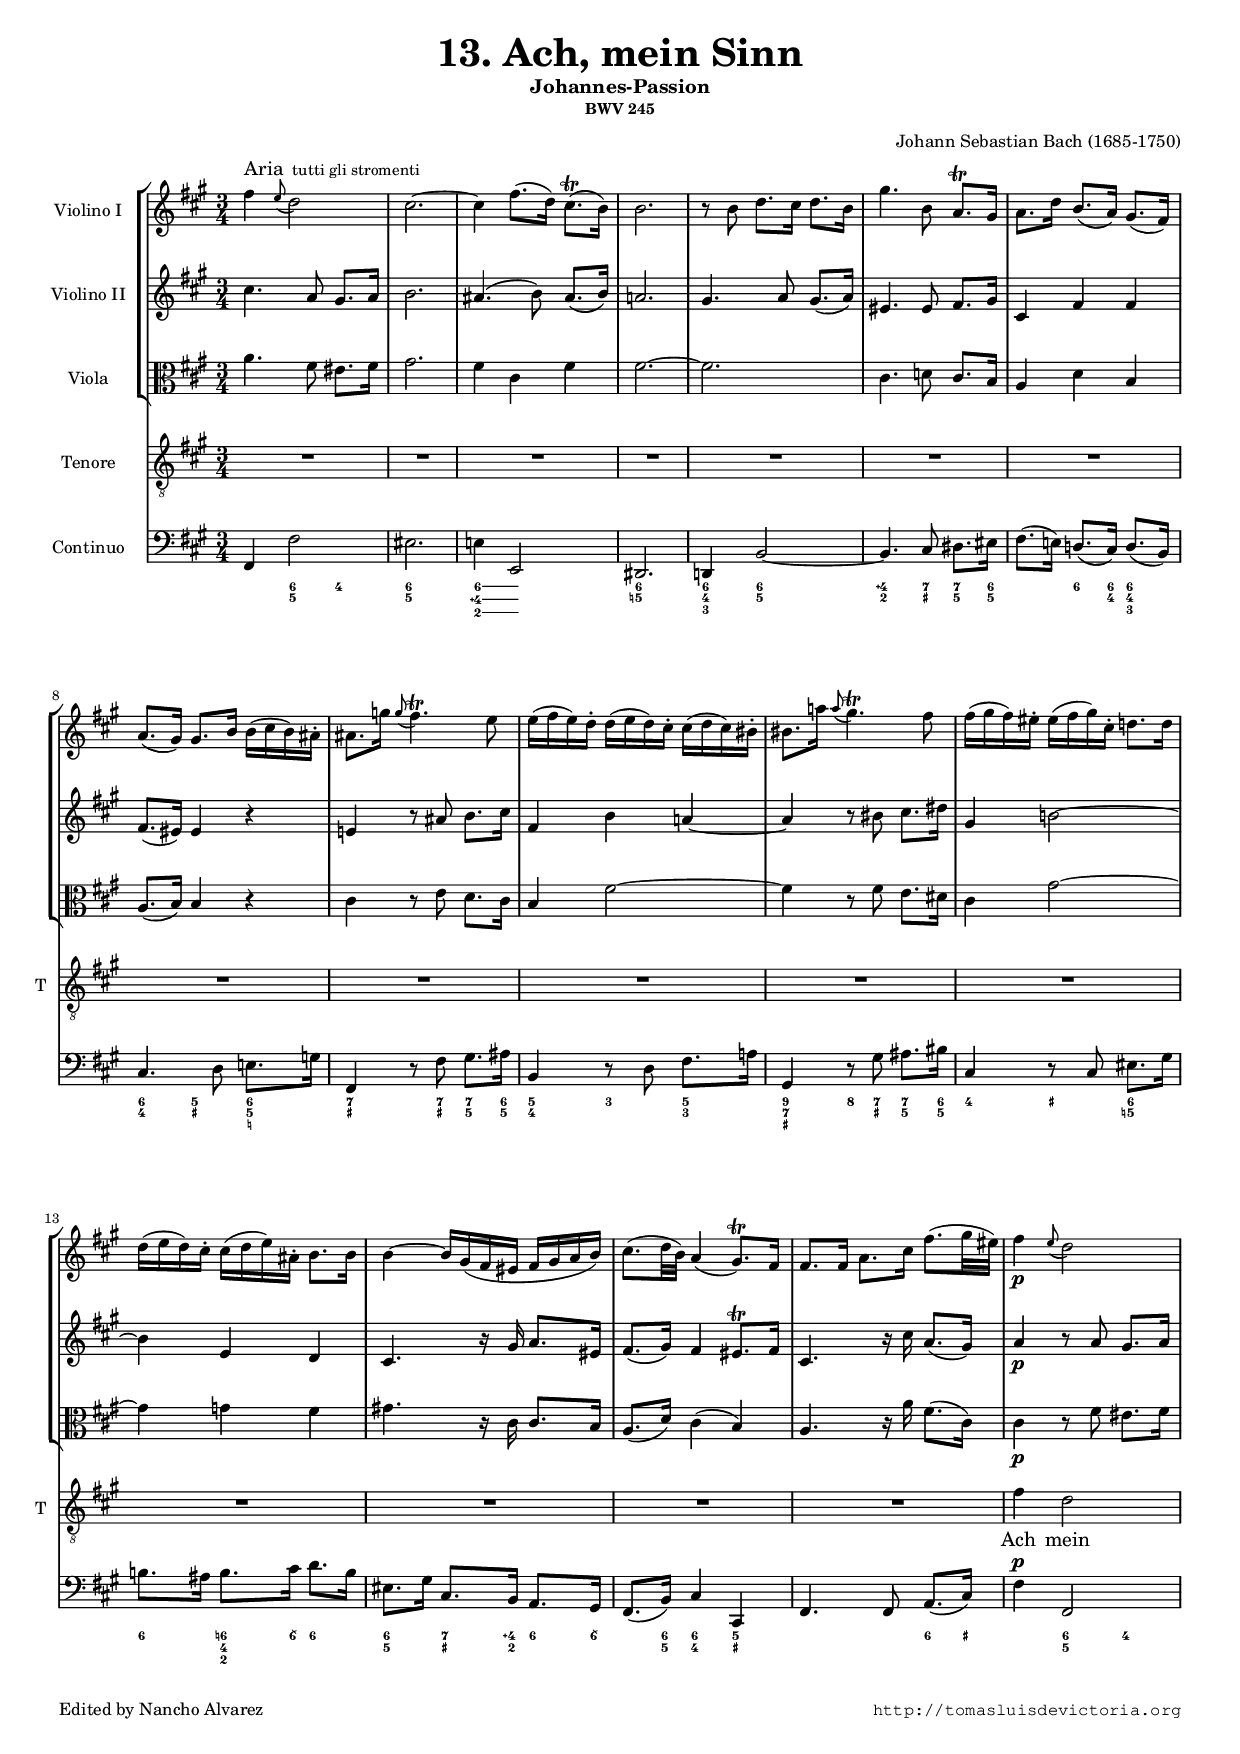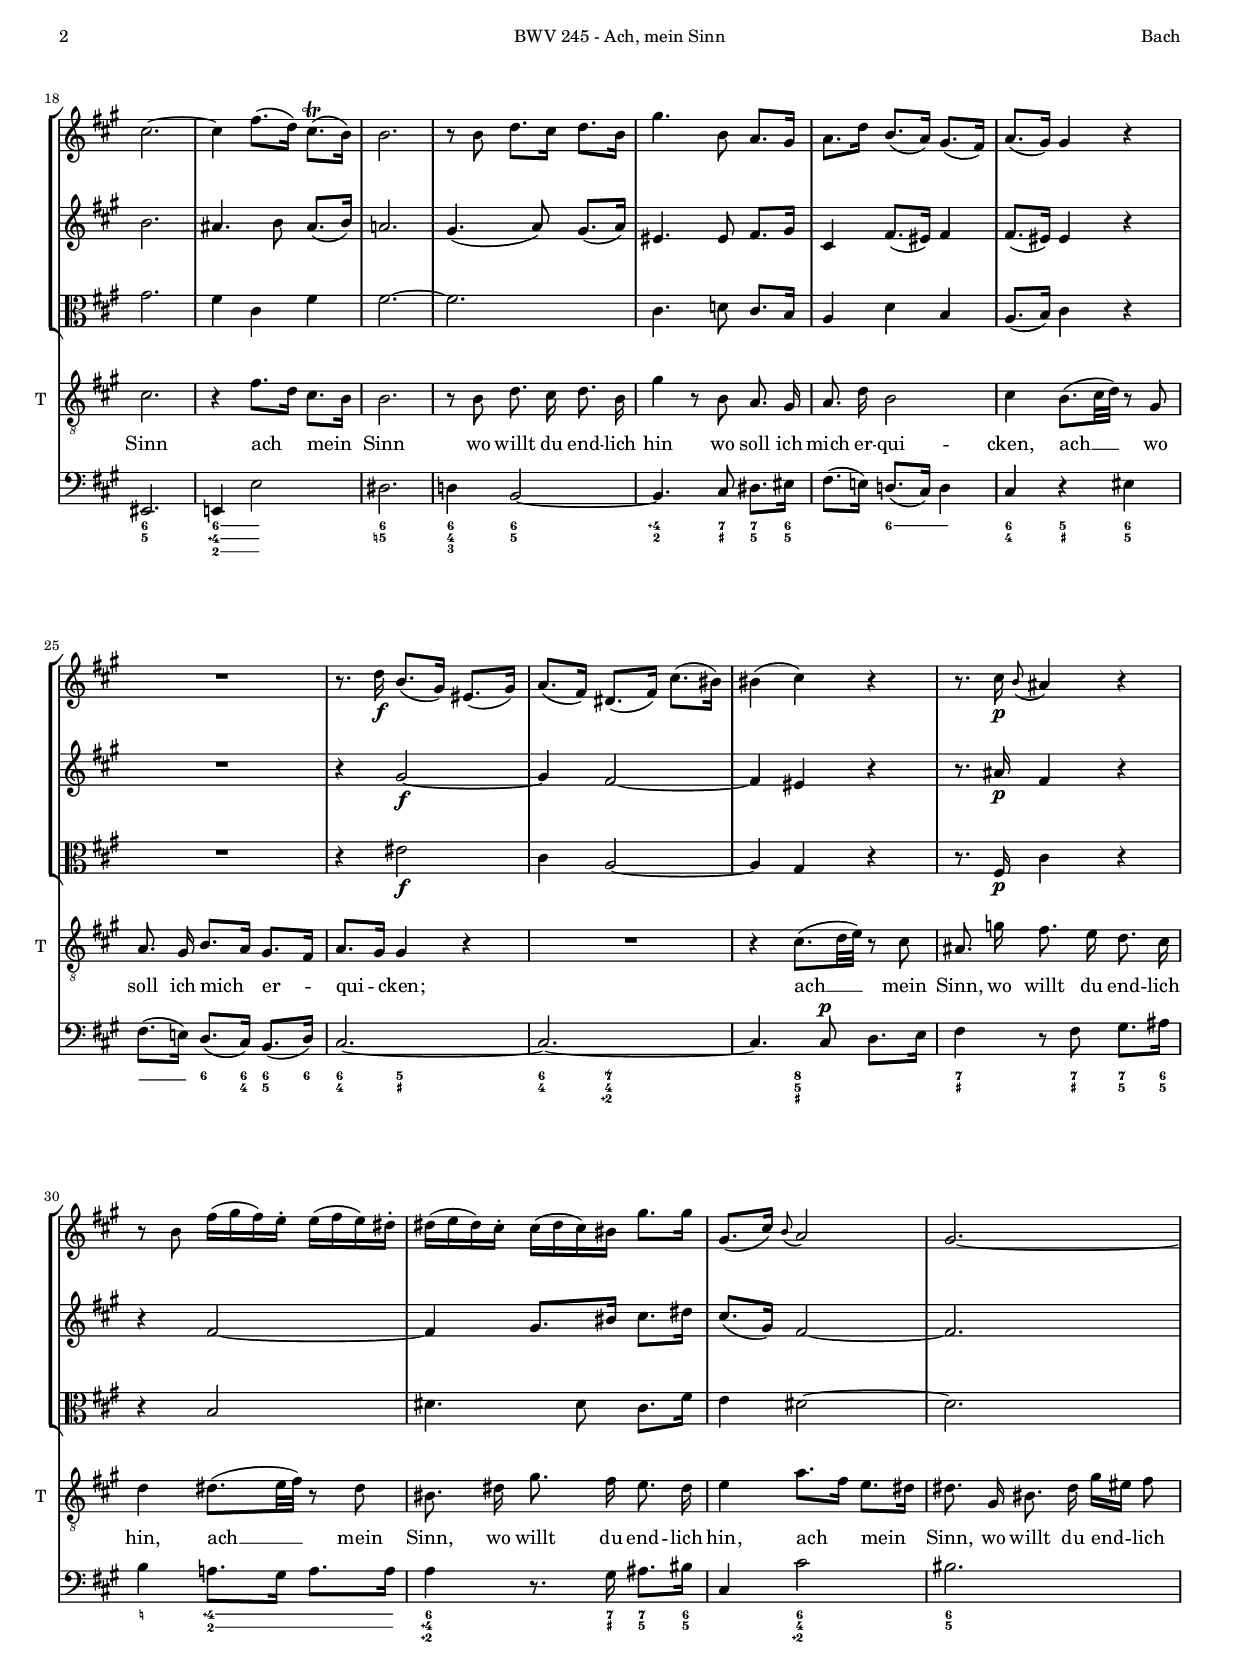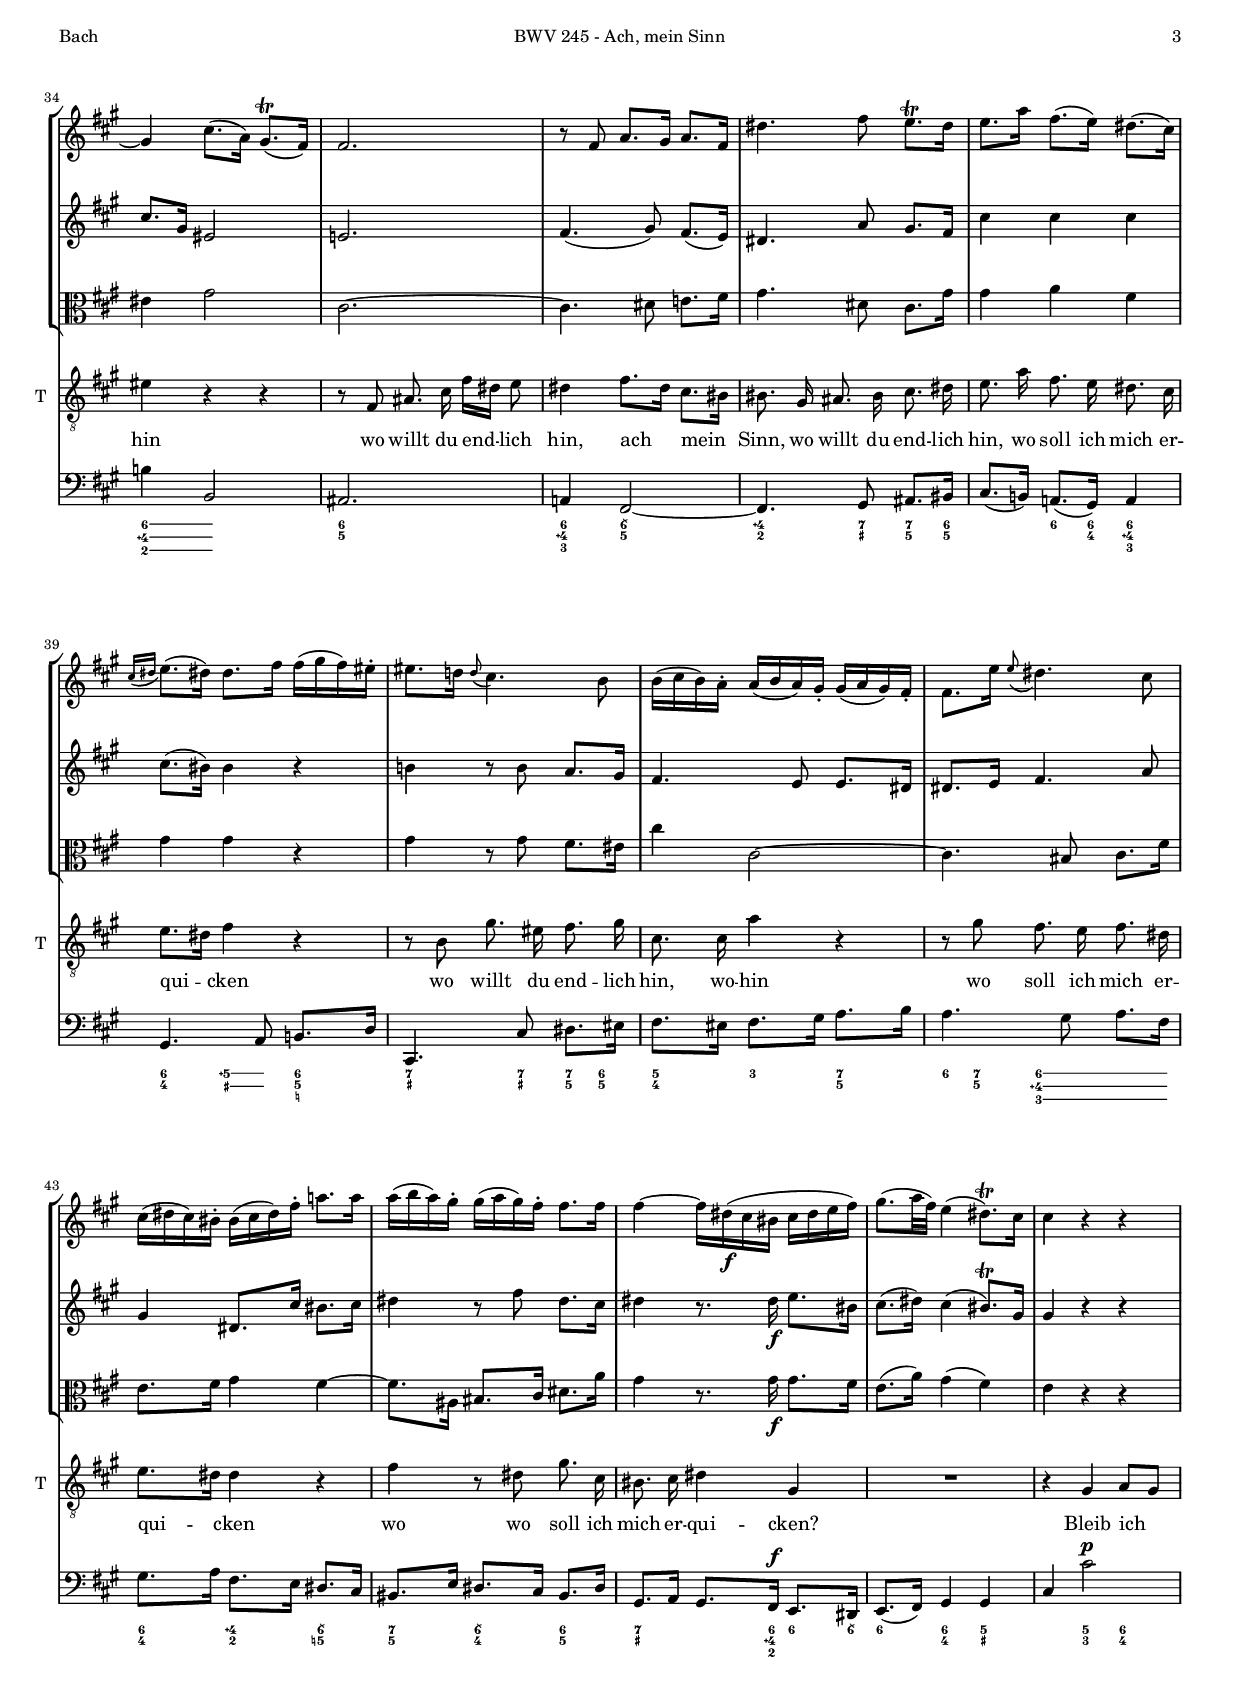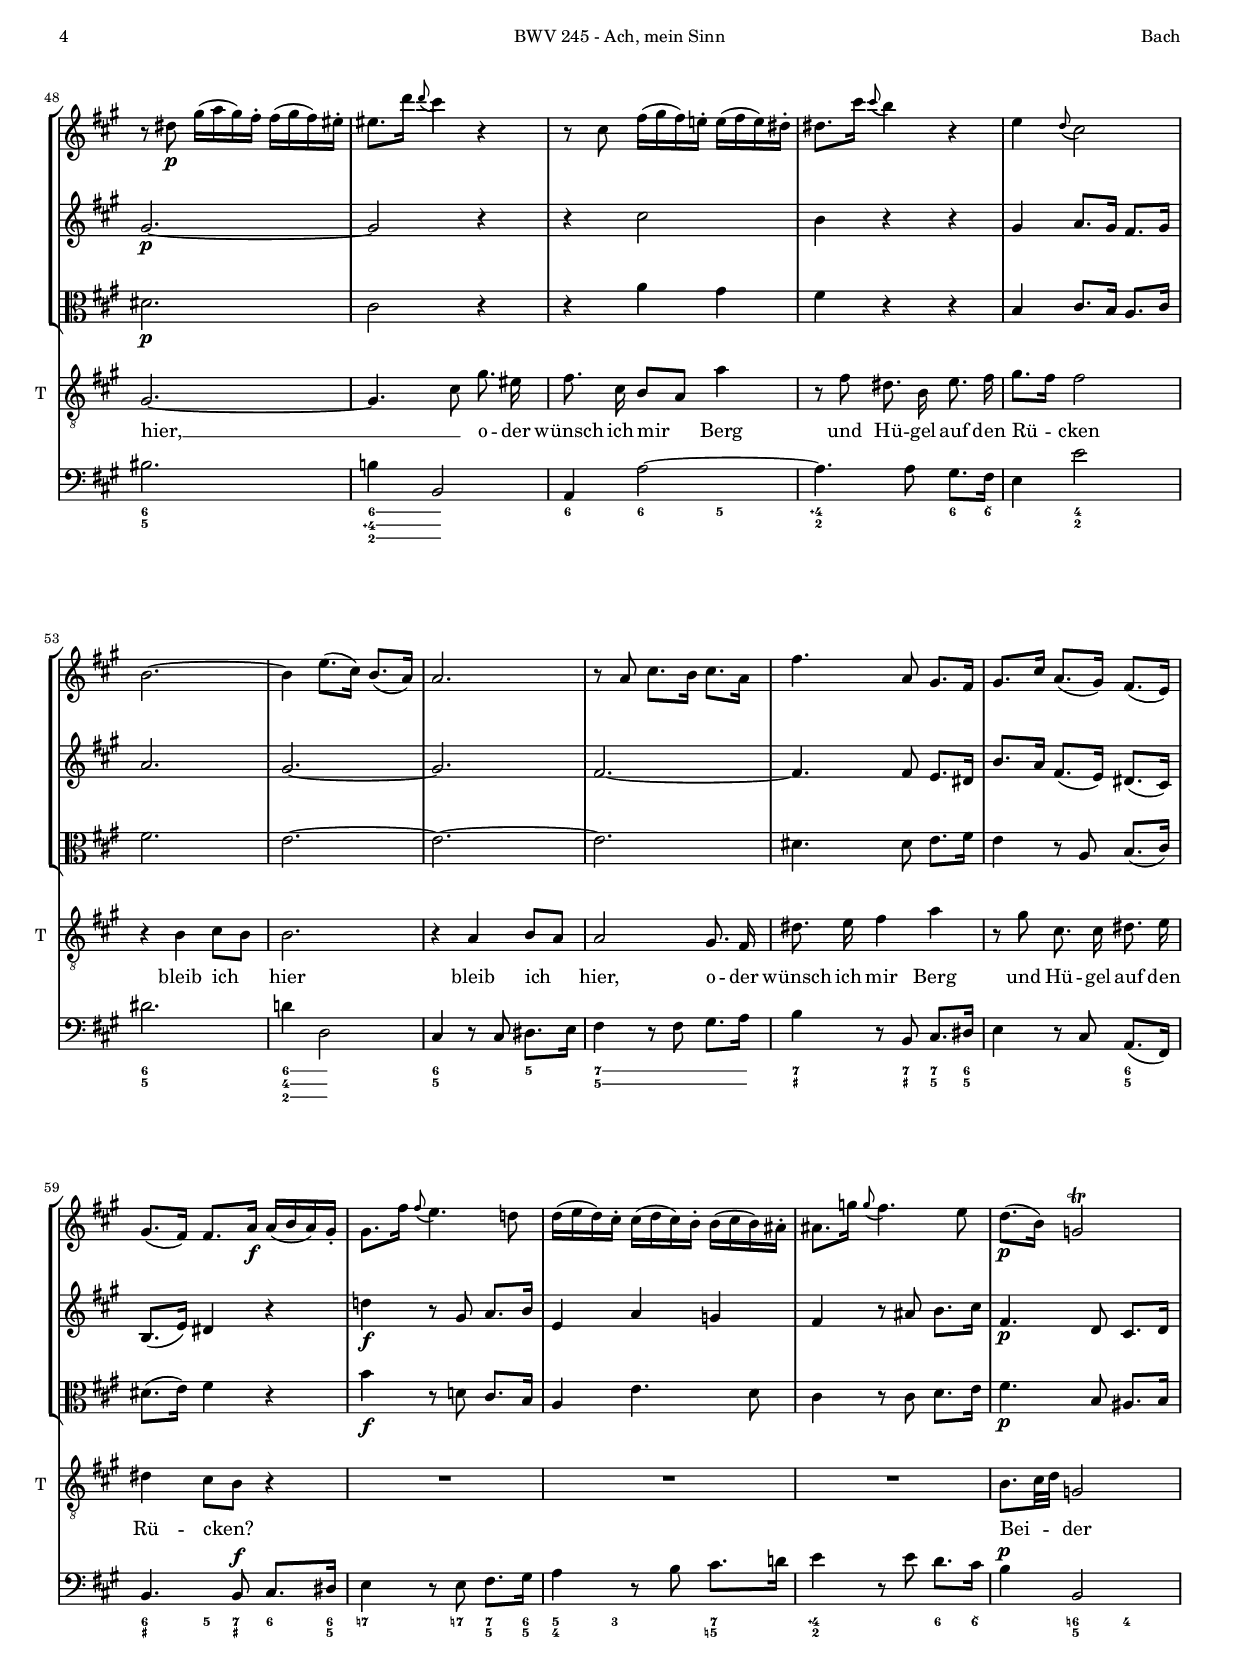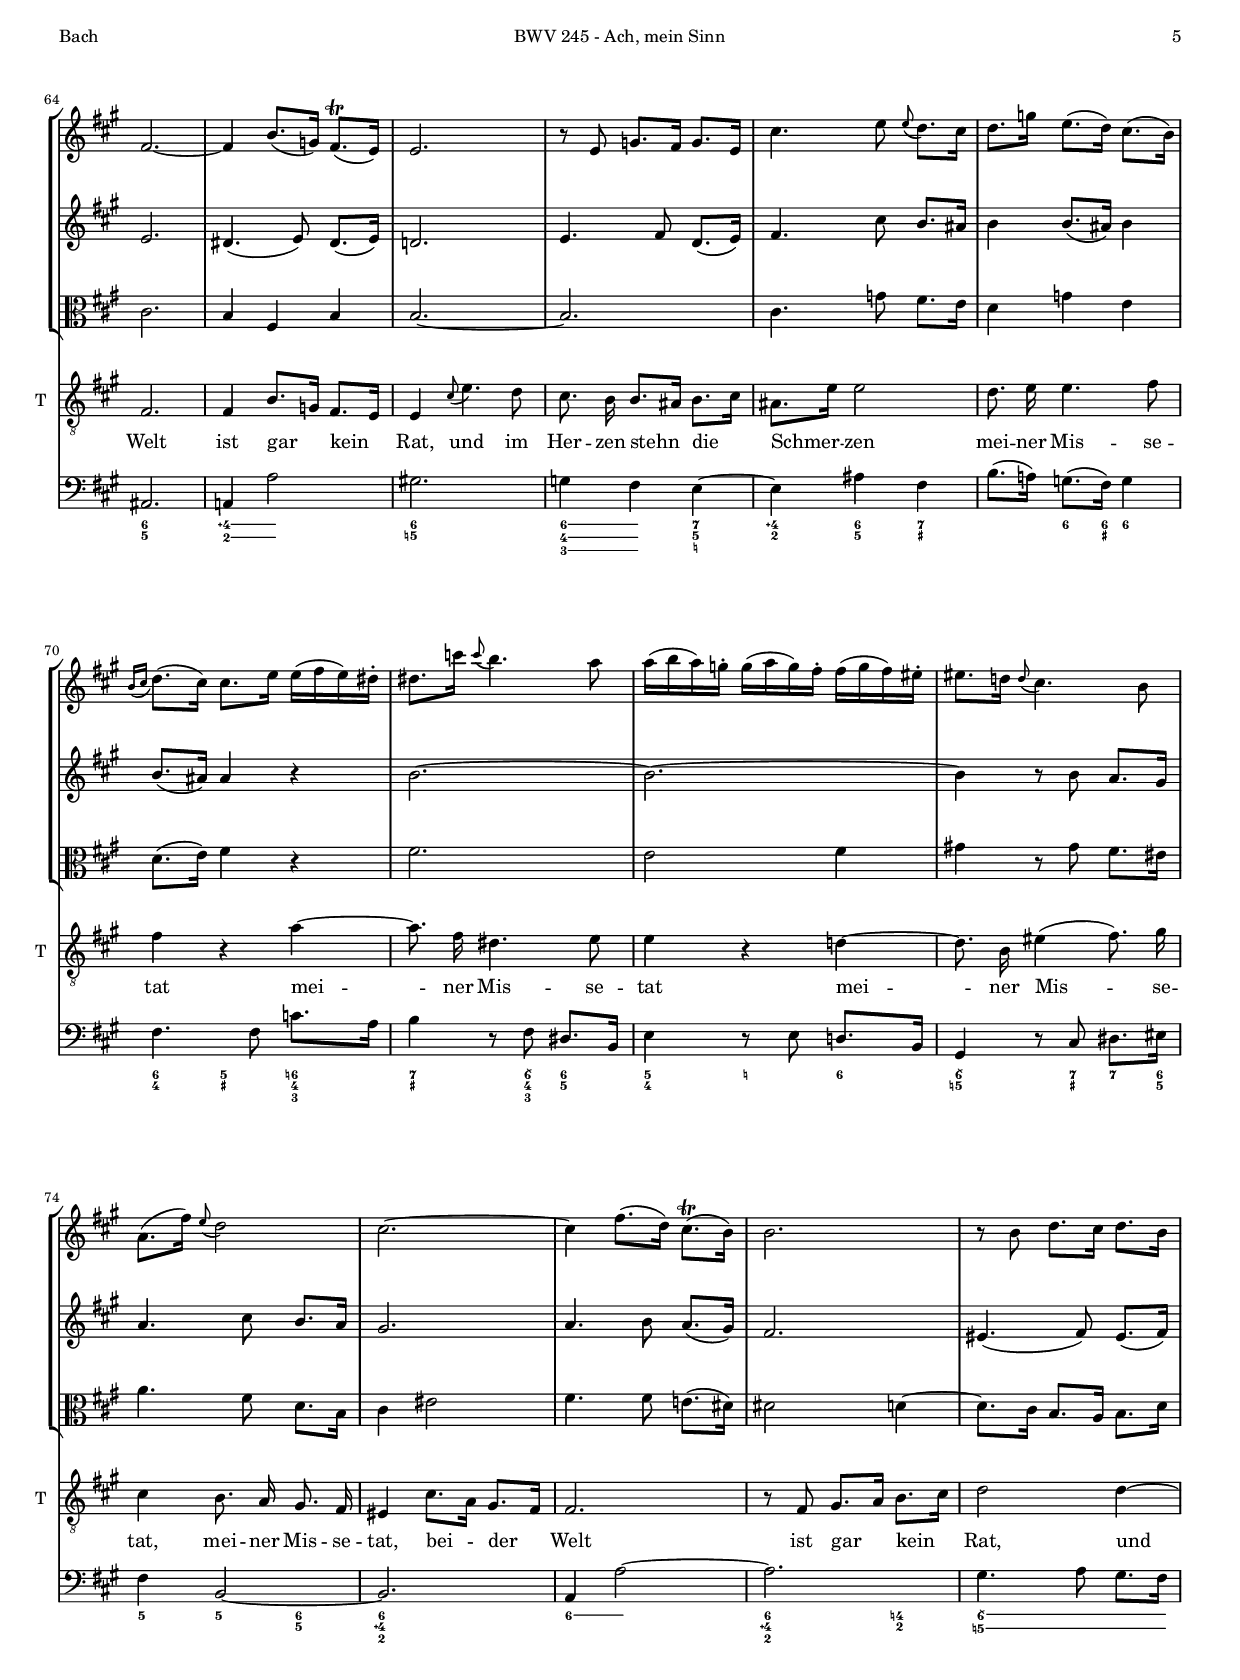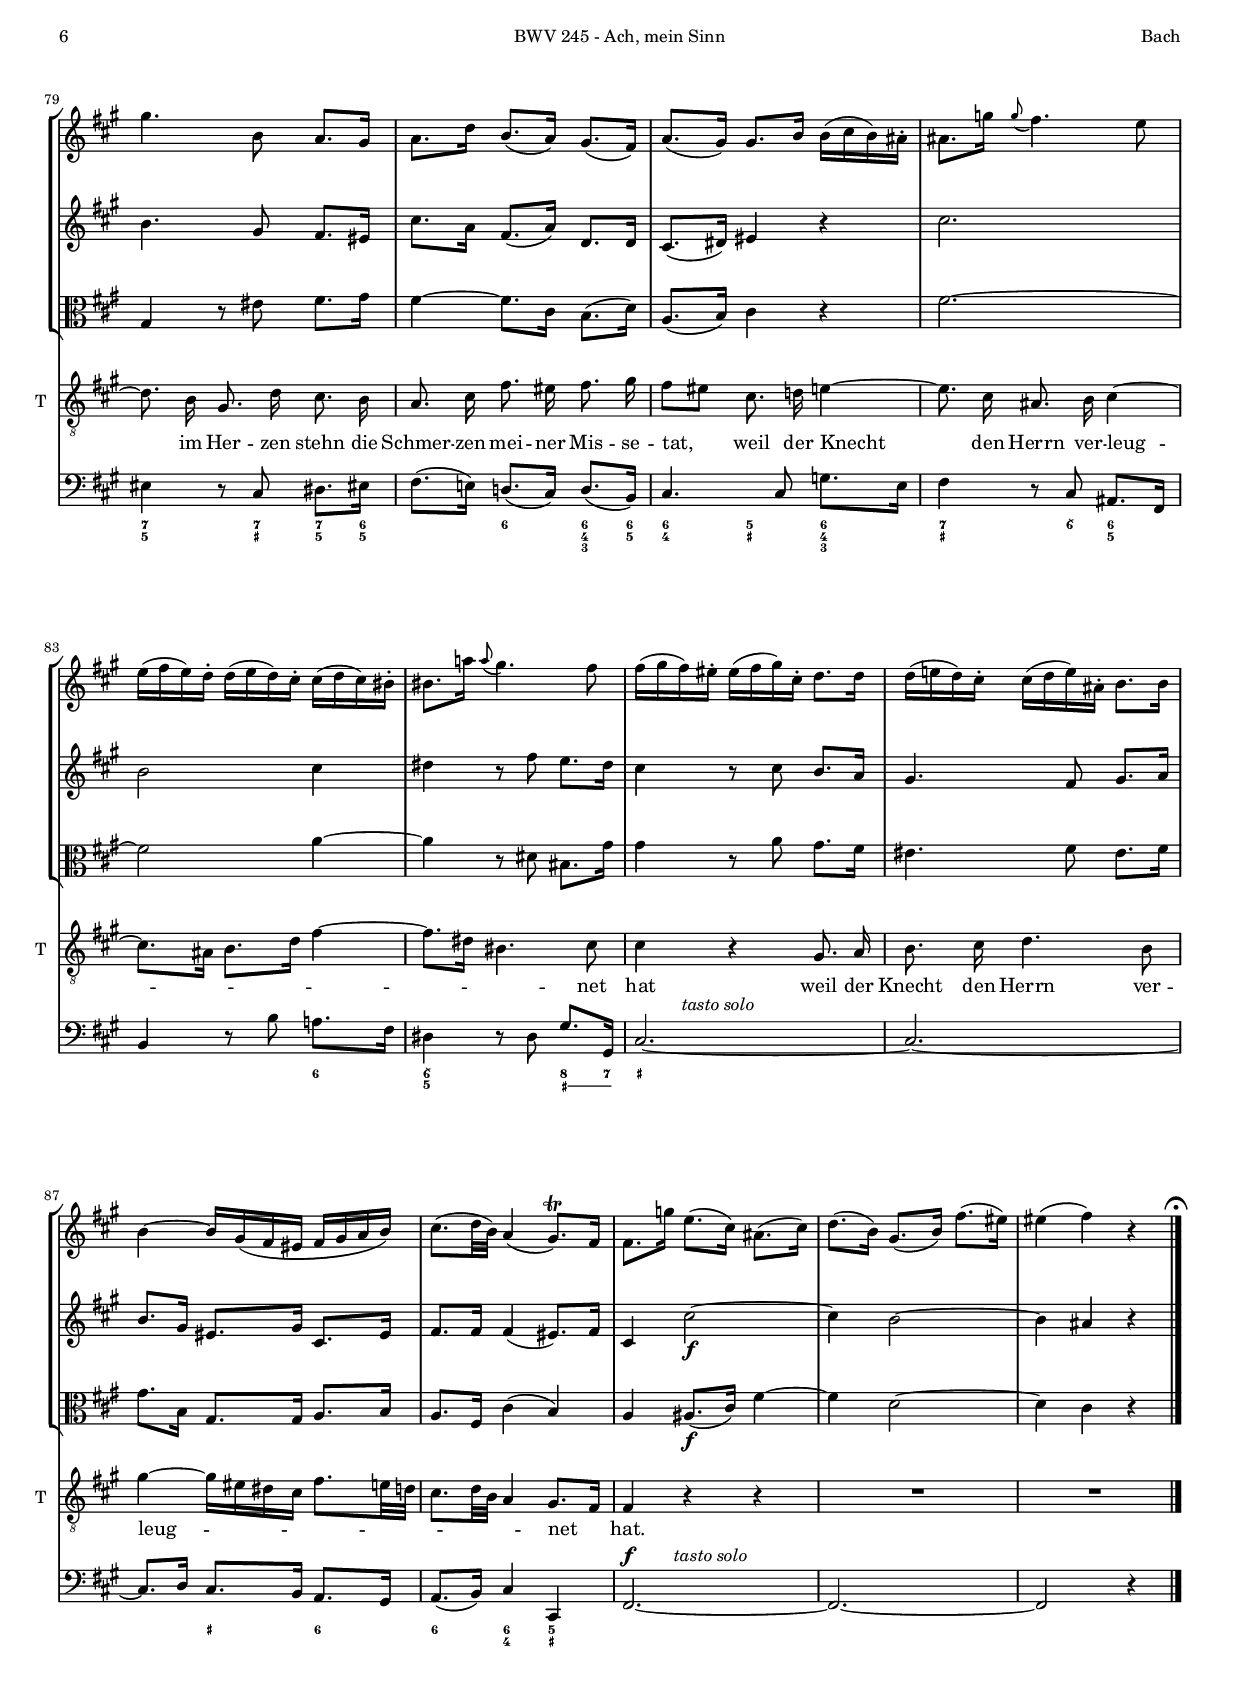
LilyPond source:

\version "2.18.0"

#(set-default-paper-size "a4")
#(set-global-staff-size 15.0)
#(ly:set-option 'point-and-click #f)
%nomobile

italicas=\override LyricText.font-shape = #'italic
rectas=\override LyricText.font-shape = #'upright
ss=\once \set suggestAccidentals = ##t
mtempo={\tempo 4 = 96 }
pfermata=\markup{"(" \musicglyph #"scripts.ufermata" ")"}
showMultiRests = { \set Staff.keepAliveInterfaces = #'( rhythmic-grob-interface multi-measure-rest-interface lyric-interface stanza-number-interface percent-repeat-interface) }
hideMultiRests = \unset Staff.keepAliveInterfaces
noados=\once \set Staff.aDueText = #""


htitle="BWV 245 - Ach, mein Sinn"
hcomposer="Bach"

\header {
	title=\markup{\fontsize #3 "13. Ach, mein Sinn"}
	subtitle="Johannes-Passion"
        subsubtitle=\markup{\raise #.8 "BWV 245" \vspace #1 }
        composer="Johann Sebastian Bach (1685-1750)"
        pdfauthor=\composer
       %opus="(-)"
	%poet=\markup{"BWV 245"}
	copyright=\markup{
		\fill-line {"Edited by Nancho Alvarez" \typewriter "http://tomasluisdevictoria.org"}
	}
%	tagline=""
}

global={
  \compressFullBarRests
  \key a \major \time 3/4 \skip 1*3/4*91 \bar "|."
  \mark \markup{\smaller \musicglyph #"scripts.ufermata"}
}

tenor=\relative c'{
        \set autoBeaming = ##f
        R1*3/4*16
        fis4 d2
        cis2.
        r4 fis8.[ d16] cis8.[ b16]
        b2.
        r8 b d8. cis16 d8. b16
        gis'4 r8 b, a8. gis16
        a8. d16 b2
        cis4 b8.[( cis32 d]) r8 gis,
        a8. gis16 b8.[ a16] gis8.[ fis16]
        a8.[ gis16] gis4 r
        R1*3/4
        r4 cis8.[( d32 e]) r8 cis
        ais8. g'16  fis8. e16 d8. cis16
        d4 dis8.[( e32 fis]) r8 dis
        bis8. dis16 gis8. fis16 e8. dis16
        e4 a8.[ fis16] e8.[ dis16]
        dis8. gis,16
        bis8. dis16 gis16[ eis] fis8
        eis4 r r
        r8 fis, ais8. cis16 fis[ dis] e8
        dis4 fis8.[ dis16] cis8.[ bis16]
        bis8. gis16 ais8. bis16 cis8. dis16
        e8. a16 fis8. e16 dis8. cis16
        e8.[ dis16] fis4 r
        r8 b, gis'8. eis16 fis8. gis16
        cis,8. cis16 a'4 r
        r8 gis fis8. e16 fis8. dis16
        e8.[ dis16] dis4 r
        fis4 r8 dis gis8. cis,16
        bis8. cis16 dis4 gis,
        R1*3/4
        r4 gis a8[ gis]
        gis2. ~
        gis4. cis8 gis'8. eis16
        fis8. cis16 b8[ a] a'4
        r8 fis dis8. b16 e8. fis16
        gis8.[ fis16] fis2
        r4 b, cis8[ b]
        b2.
        r4 a b8[ a]
        a2 gis8. fis16
        dis'8. e16 fis4 a
        r8 gis cis,8. cis16 dis8. e16
        dis4 cis8[ b] r4
        R1*3/4*3
        b8.[ cis32 d] g,2
        fis2.
        fis4 b8.[ g16] fis8.[ e16]
        e4 \appoggiatura cis'8 e4. d8
        cis8. b16 b8.[ ais16] b8.[ cis16]
        ais8.[ e'16] e2
        d8. e16 e4. fis8
        fis4 r a ~
        a8. fis16 dis4. e8
        e4 r d! ~
        d8. b16 eis4( fis8.) gis16
        cis,4 b8. a16 gis8. fis16
        eis4 cis'8.[ a16] gis8.[ fis16]
        fis2.
        r8 fis gis8.[ a16] b8.[ cis16]
        d2 d4 ~
        d8. b16 gis8. d'16 cis8. b16
        a8. cis16 fis8. eis16 fis8. gis16
        fis8[ eis] cis8. d!16 e4 ~
        e8. cis16 ais8. b16 cis4 ~
        cis8.[ ais16] b8.[ d16] fis4 ~
        fis8.[ dis16] bis4. cis8
        cis4 r gis8. a16
        b8. cis16 d4. b8
        gis'4 ~ gis16[ eis dis cis] fis8.[ e32 d]
        cis8.[ d32 b] a4 gis8.[ fis16]
        fis4 r r 
        R1*3/4*2
}
textotenor=\lyricmode{
Ach mein Sinn
ach mein Sinn
wo willt du end -- lich hin
wo soll ich mich er -- qui -- cken,
ach __
wo soll ich mich er -- qui -- cken;
ach __ mein Sinn,
wo willt du end -- lich hin,
ach __ mein Sinn,
wo willt du end -- lich hin,
ach mein Sinn,
wo willt du end -- lich hin
wo willt du end -- lich hin,
ach mein Sinn,
wo willt du end -- lich hin,
wo soll ich mich er -- qui -- cken
wo willt du end -- lich hin,
wo -- hin
wo soll ich mich er -- qui -- cken
wo wo soll ich mich er -- qui -- cken?
Bleib ich hier, __ _
o -- der wünsch ich mir Berg
und Hü -- gel auf den Rü -- cken
bleib ich hier
bleib ich hier,
o -- der wünsch ich mir Berg
und Hü -- gel auf den Rü -- cken?
Bei -- der Welt
ist gar kein Rat,
und im Her -- zen stehn die Schmer -- zen
mei -- ner Mis -- se -- tat
mei -- ner Mis -- se -- tat
mei -- ner Mis -- se -- tat,
mei -- ner Mis -- se -- tat,
bei -- der Welt
ist gar kein Rat,
und im Her -- zen stehn die
Schmer -- zen mei -- ner Mis -- se -- tat,
weil der Knecht  den Herrn 
ver -- leug -- _ _ _ net hat
weil der Knecht den Herrn
ver -- leug -- _ _ _ net hat.
}

violinuno = \relative c'' {
  s4*0^\markup{\larger "Aria" \smaller " tutti gli stromenti"}
  fis4 \appoggiatura e8 d2
  cis2. ~
  cis4 fis8.( d16) cis8.^\trill( b16)
  b2.
  r8 b d8. cis16 d8. b16
  gis'4. b,8 a8.^\trill gis16
  a8. d16 b8.( a16) gis8.( fis16)
  a8.( gis16) gis8. b16 b( cis b) ais-.
  ais8. g'!16 \appoggiatura g8 fis4.^\trill e8
  e16( fis e) d-. d( e d) cis-. cis( d cis) bis-.
  bis8. a'!16 \appoggiatura a8 gis4.^\trill fis8
  fis16( gis fis) eis-. eis( fis gis) cis,-. d!8. d16
  d16( e d) cis-. cis( d e) ais,-. b8. b16
  b4 ~ b16 gis( fis eis fis gis a b)
  cis8.( d32 b) a4( gis8.^\trill) fis16
  fis8. fis16 a8. cis16 fis8.( gis32 eis)
  fis4-\p \appoggiatura e8 d2
  cis2. ~
  cis4 fis8.( d16) cis8.(^\trill b16)
  b2.
  r8 b d8. cis16 d8. b16
  gis'4. b,8 a8. gis16
  a8. d16 b8.( a16) gis8.( fis16)
  a8.( gis16) gis4 r
  R1*3/4
  r8. d'16-\f b8.( gis16) eis8.( gis16)
  a8.( fis16) dis8.( fis16) cis'8.( bis16)
  bis4( cis) r
  r8. cis16-\p \appoggiatura b8 ais4 r
  r8 b fis'16( gis fis) e-. e16( fis e) dis-.
  dis( e dis) cis-. cis( dis cis) bis gis'8. gis16
  gis,8.( cis16) \appoggiatura b8 a2 
  gis2. ~
  gis4 cis8.( a16) gis8.^\trill( fis16)
  fis2.
  r8 fis a8. gis16 a8. fis16
  dis'4. fis8 e8.^\trill dis16
  e8. a16 fis8.( e16) dis8.( cis16)
  \appoggiatura {cis16 dis} e8.( dis!16) dis8. fis16 fis16( gis fis) eis-.
  eis8. d!16 \appoggiatura d8 cis4. b8
  b16( cis b) a-. a( b a) gis-. gis( a gis) fis-.
  fis8. e'16 \appoggiatura e8 dis4. cis8
  cis16( dis cis) bis-. bis( cis dis) fis-. a!8. a16
  a16( b a) gis-. gis( a gis) fis-. fis8. fis16
  fis4 ~ fis16 dis(-\f cis bis cis dis e fis)
  gis8.( a32 fis) e4( dis8.^\trill) cis16
  cis4 r r
  r8 dis-\p gis16( a gis) fis-. fis( gis fis) eis-.
  eis8. d'16 \appoggiatura d8 cis4 r
  r8 cis, fis16( gis fis) e!-. e( fis e) dis-.
  dis8. cis'16 \appoggiatura cis8 b4 r
  e,4 \appoggiatura d8 cis2
  b2. ~
  b4 e8.( cis16) b8.( a16)
  a2.
  r8 a cis8. b16 cis8. a16
  fis'4. a,8 gis8. fis16
  gis8. cis16 a8.( gis16) fis8.( e16)
  gis8.( fis16) fis8. a16-\f a( b a) gis-.
  gis8. fis'16 \appoggiatura fis8 e4. d!8
  d16( e d) cis-. cis( d cis) b-. b( cis b) ais-.
  ais8. g'16 \appoggiatura g8 fis4. e8
  d8.(\p b16) g2^\trill
  fis2. ~
  fis4 b8.( g16) fis8.(^\trill e16)
  e2.
  r8 e g8. fis16 g8. e16
  cis'4. e8 \appoggiatura e8 d8. cis16
  d8. g16 e8.( d16) cis8.( b16)
  \appoggiatura {b16 cis} d8.( cis16) cis8. e16 e16( fis e) dis-.
  dis8. c'16 \appoggiatura c8 b4. a8
  a16( b a) g-. g( a g) fis-. fis( g fis) eis-.
  eis8. d!16 \appoggiatura d8 cis4. b8
  a8.( fis'16)
  \appoggiatura e8 d2
  cis2. ~
  cis4 fis8.( d16) cis8.^\trill( b16)
  b2.
  r8 b d8. cis16 d8. b16
  gis'4. b,8 a8. gis16
  a8. d16 b8.( a16) gis8.( fis16)
  a8.( gis16) gis8. b16 b16( cis b) ais-.
  ais8. g'16 \appoggiatura g8 fis4. e8
  e16( fis e) d-. d( e d) cis-. cis( d cis) bis-.
  bis8. a'!16 \appoggiatura a8 gis4. fis8
  fis16( gis fis) eis-. eis( fis gis) cis,-. d8. d16
  d16( e! d) cis-. cis( d e) ais,-. b8. b16
  b4 ~ b16 gis( fis eis fis gis a b)
  cis8.( d32 b) a4( gis8.)^\trill fis16
  fis8. g'!16 e8.( cis16) ais8.( cis16)
  d8.( b16) gis8.( b16) fis'8.( eis16)
  eis4( fis4) r4
}

violindos=\relative c''{
  cis4. a8 gis8. a16
  b2.
  ais4.( b8) ais8.( b16)
  a!2.
  gis4. a8 gis8.( a16)
  eis4. eis8 fis8. gis16
  cis,4 fis fis
  fis8.( eis16) eis4 r
  e!4 r8 ais b8. cis16
  fis,4 b a! ~
  a r8 bis cis8. dis16
  gis,4 b!2 ~
  b4 e, d
  cis4. r16 gis' a8. eis16
  fis8.( gis16) fis4 eis8.^\trill fis16
  cis4. r16 cis' a8.( gis16)
  a4-\p r8 a gis8. a16
  b2.
  ais4. b8 ais8.( b16)
  a!2.
  gis4.( a8) gis8.( a16)
  eis4. eis8 fis8. gis16
  cis,4 fis8.( eis16) fis4
  fis8.( eis16) eis4 r
  R1*3/4
  r4 gis2-\f ~
  gis4 fis2 ~
  fis4 eis r
  r8. ais16-\p fis4 r
  r fis2 ~
  fis4 gis8. bis16 cis8. dis16
  cis8.( gis16) fis2 ~
  fis2.
  cis'8. gis16 eis2
  e!2.
  fis4.( gis8) fis8.( e16)
  dis4. a'8 gis8. fis16
  cis'4 cis cis
  cis8.( bis16) bis4 r
  b!4 r8 b a8. gis16
  fis4. e8 e8. dis16
  dis8. e16 fis4. a8
  gis4 dis8. cis'16 bis8. cis16
  dis4 r8 fis dis8. cis16
  dis4 r8. dis16-\f e8. bis16
  cis8.( dis16) cis4( bis8.^\trill) gis16
  gis4 r r
  gis2.-\p ~
  gis2 r4
  r4 cis2
  b4 r r
  gis4 a8. gis16 fis8. gis16
  a2.
  gis ~
  gis
  fis ~
  fis4. fis8 e8. dis16
  b'8. a16 fis8.( e16) dis8.( cis16)
  b8.( e16) dis4 r
  d'!4-\f r8 gis, a8. b16
  e,4 a g
  fis r8 ais b8. cis16
  fis,4.-\p d8 cis8. d16
  e2. 
  dis4.( e8) dis8.( e16)
  d!2.
  e4. fis8 d8.( e16)
  fis4. cis'8 b8. ais16
  b4 b8.( ais16) b4
  b8.( ais16) ais4 r
  b2. ~
  b ~
  b4 r8 b a8. gis16
  a4. cis8 b8. a16
  gis2.
  a4. b8 a8.( gis16)
  fis2.
  eis4.( fis8) eis8.( fis16)
  b4. gis8 fis8. eis16
  cis'8. a16 fis8.( a16) d,8. d16
  cis8.( dis16) eis4 r
  cis'2. 
  b2 cis4
  dis4 r8 fis e8. dis16
  cis4 r8 cis b8. a16
  gis4. fis8 gis8. a16
  b8. gis16 eis8. gis16 cis,8. eis16 % ultima nota es b16 en otras ediciones
  fis8. fis16 fis4( eis8.) fis16
  cis4 cis'2-\f ~
  cis4 b2 ~
  b4 ais r
}


viola=\relative c''{
  a4. fis8 eis8. fis16
  gis2.
  fis4 cis fis
  fis2. ~
  fis
  cis4. d!8 cis8. b16
  a4 d b
  a8.( b16) b4 r4
  cis4 r8 e d8. cis16
  b4 fis'2 ~
  fis4 r8 fis e8. dis16
  cis4 gis'2 ~
  gis4 g fis
  gis!4. r16 cis, cis8. b16
  a8.( d16) cis4( b)
  a4. r16 a' fis8.( cis16)
  cis4-\p r8 fis eis8. fis16
  gis2.
  fis4 cis fis
  fis2. ~
  fis
  cis4. d!8 cis8. b16
  a4 d b
  a8.( b16) cis4 r
  R1*3/4
  r4 eis2-\f
  cis4 a2 ~
  a4 gis r
  r8. fis16-\p cis'4 r
  r b2
  dis4. dis8 cis8. fis16
  e4 dis2 ~
  dis2.
  eis4 gis2
  cis,2. ~
  cis4. dis8 e!8. fis16
  gis4. dis8 cis8. gis'16
  gis4 a fis
  gis gis r
  gis r8 gis fis8. eis16
  cis'4 cis,2 ~
  cis4. bis8 cis8. fis16
  e8. fis16 gis4 fis ~
  fis8. ais,16 bis8. cis16 dis8. a'16
  gis4 r8. gis16-\f gis8. fis16
  e8.( a16) gis4( fis)
  e r r
  dis2.-\p 
  cis2 r4
  r4 a' gis
  fis r r
  b,4 cis8. b16 a8. cis16
  fis2.
  e ~
  e ~
  e
  dis4. dis8 e8. fis16
  e4 r8 a, b8.( cis16)
  dis8.( e16) fis4 r
  b4-\f r8 d,! cis8. b16
  a4 e'4. d8
  cis4 r8 cis d8. e16
  fis4.-\p b,8 ais8. b16
  cis2.
  b4 fis b
  b2. ~
  b
  cis4. g'8 fis8. e16
  d4 g e
  d8.( e16) fis4 r
  fis2.
  e2 fis4
  gis!4 r8 gis fis8. eis16
  a4. fis8 d8. b16
  cis4 eis2
  fis4. fis8 e!8.( dis16)
  dis2 d4 ~
  d8. cis16 b8. a16 b8. d16
  gis,4 r8 eis' fis8. gis16
  fis4 ~ fis8. cis16 b8.( d16)
  a8.( b16) cis4 r 
  fis2. ~
  fis2 a4 ~
  a r8 dis, bis8. gis'16
  gis4 r8 a gis8. fis16
  eis4. fis8 eis8. fis16
  gis8. b,16 gis8. gis16 a8. b16
  a8. fis16 cis'4( b)
  a4 ais8.(-\f cis16) fis4 ~
  fis d2 ~
  d4 cis r
}

cello=\relative c,{
  fis4 fis'2
  eis2.
  e!4 e,2
  dis2.
  d!4 b'2 ~
  b4. cis8 dis8. eis16
  fis8.( e!16) d!8.( cis16) d8.( b16)
  cis4. d8 e!8. g16
  fis,4 r8 fis' gis8. ais16
  b,4 r8 d fis8. a!16
  gis,4 r8 gis' ais8. bis16
  cis,4 r8 cis eis8. gis16
  b!8. ais16 b8. cis16 d8. b16
  eis,8. gis16 cis,8. b16 a8. gis16
  fis8.( b16) cis4 cis,
  fis4. fis8 a8.( cis16)
  fis4^\p fis,2
  eis2.
  e!4 e'2
  dis2.
  d!4 b2 ~
  b4. cis8 dis8. eis16
  fis8.( e!16) d!8.( cis16) d4
  cis4 r eis
  fis8.( e!16) d8.( cis16) b8.( d16)
  cis2. ~
  cis ~
  cis4. cis8^\p d8. e16
  fis4 r8 fis gis8. ais16
  b4 a!8. gis16 a8. a16
  a4 r8. gis16 ais8. bis16
  cis,4 cis'2
  bis2.
  b!4 b,2
  ais2.
  a!4 fis2 ~
  fis4. gis8 ais8. bis16
  cis8.( b!16) a!8.( gis16) a4
  gis4. a8 b!8. d16
  cis,4. cis'8 dis8. eis16
  fis8. eis16 fis8. gis16 a8. b16
  a4.gis8 a8. fis16
  gis8. a16 fis8. e16 dis8. cis16
  bis8. e16 dis8. cis16 bis8. dis16
  gis,8. a16 gis8. fis16^\f e8. dis16
  e8.( fis16) gis4 gis
  cis4 cis'2^\p
  bis2.
  b!4 b,2
  a4 a'2 ~
  a4. a8 gis8. fis16
  e4 e'2
  dis2.
  d!4 d,2
  cis4 r8 cis dis8. e16
  fis4 r8 fis gis8. a16
  b4 r8 b, cis8. dis16
  e4 r8 cis a8.( fis16)
  b4. b8^\f cis8. dis16
  e4 r8 e fis8. gis16
  a4 r8 b cis8. d!16
  e4 r8 e d8. cis16
  b4^\p b,2
  ais2.
  a!4 a'2
  gis!2.
  g!4 fis e ~
  e ais fis
  b8.( a!16) g!8.( fis16) g4
  fis4. fis8 c'8. a16
  b4 r8 fis dis8. b16
  e4 r8 e d!8. b16
  gis4 r8 cis dis8. eis16
  fis4 b,2 ~
  b2.
  a4 a'2 ~
  a2.
  gis4. a8 gis8. fis16 % gis4 r8 en BWV
  eis4 r8 cis dis8. eis!16
  fis8.( e!16) d!8.( cis16) d8.( b16)
  cis4. cis8 g'8. e16
  fis4 r8 cis ais8. fis16
  b4 r8 b' a!8. fis16 
  dis4 r8 dis gis8. gis,16
  cis2.^\markup{\italic "          tasto solo"} ~
  cis ~
  cis8. d16 cis8. b16 a8. gis16
  a8.( b16) cis4 cis,
  fis2.^\markup{\dynamic "f" \italic "        tasto solo"} ~ % \markup{\italic "col Bassono grosso"}
  fis ~
  fis2 r4
}

cifrado=\figuremode{
  s4 <6 5> <4>
  <6 5>2.
  \bassFigureExtendersOn
  <6\! 4\+ 2>4 <6 4\+ 2>2
  \bassFigureExtendersOff
  <6 5!>2.
  <6 4 3>4 <6 5>2
  <4\+ 2>4. <7 _+>8 <7 5>8. <6 5>16
  s4 <6>8. <6 4>16 <6 4 3>4
  <6 4>4 <5 _+> <6 5 _!>
  <7 _+>4. <7 _+>8 <7 5>8. <6 5>16
  <5 4>4 <3> <5 3>
  <9 7 _+>4 <8>8 <7 _+>8 <7 5>8. <6 5>16
  <4>4 <_+> <6 5!>
  <6>4 <6! 4 2>8. <6\\>16 <6>4
  <6 5> <7 _+>8. <4\+ 2>16 <6>8. <6\\>16
  s8. <6 5>16 <6 4>4 <5 _+>
  s2 <6>8. <_+>16
  s4 <6 5> <4>
  <6 5>2.
  \bassFigureExtendersOn
  <6\! 4\+ 2>4 <6 4\+ 2>2
  \bassFigureExtendersOff
  <6 5!>2.
  <6 4 3>4 <6 5>2
  <4\+ 2>4. <7 _+>8 <7 5>8. <6 5>16
  s4 
  \bassFigureExtendersOn
   <6\!>4 <6>
  \bassFigureExtendersOff
  <6 4>4 <5 _+> <6 5>
  \bassFigureExtendersOn
  <_>8. <_>16
  \bassFigureExtendersOff
  <6>8. <6 4>16 <6 5>8. <6>16
  <6 4>4 <5 _+>2
  <6 4>4 <7\\ 4 2\+>2
  s4 <8 5 _+>2
  <7 _+>4 s8 <7 _+>8 <7 5>8. <6 5>16
  \bassFigureExtendersOn
  <_!>4 <4\+ 2>4.. <4\+ 2>16
  \bassFigureExtendersOff
  <6 4\+ 2\+>4 s8. <7 _+>16 <7 5>8. <6 5>16
  s4 <6 4 2\+>2
  <6 5>2.
  \bassFigureExtendersOn
  <6\! 4\+ 2>4 <6 4\+ 2>2
  \bassFigureExtendersOff
  <6 5>2.
  <6 4\+ 3>4 <6\\ 5>2
  <4\+ 2>4. <7 _+>8 <7 5>8. <6 5>16
  s4 <6>8. <6 4>16 <6 4\+ 3>4
  <6 4>4 
  \bassFigureExtendersOn
  <5\+ _+>8 <5\+ _+>
  \bassFigureExtendersOff
  <6 5 _!>4
  <7 _+>4. <7 _+>8 <7 5> <6 5>
  <5 4>4 <3> <7 5>
  \bassFigureExtendersOn
  <6>8 <7 5> <6 4\+ 3>4.. <6 4\+ 3>16
  \bassFigureExtendersOff
  <6 4>4 <4\+ 2> <6\\ 5!>
  <7 5> <6\\ 4> <6 5>
  <7 _+>4 s8. <6 4\+ 2>16 <6>8. <6\\>16
  <6>4 <6 4> <5 _+>
  s4 <5 3> <6 4>
  <6 5>2.
  \bassFigureExtendersOn
  <6\! 4\+ 2>4 <6 4\+ 2>2
  \bassFigureExtendersOff
  <6>4 <6> <5>
  <4\+ 2>2 <6>8. <6\\>16
  s4 <4 2>2
  <6 5>2.
  \bassFigureExtendersOn
  <6\! 4 2>4 <6 4 2>2
  \bassFigureExtendersOff
  <6 5>2 <5>4
  \bassFigureExtendersOn
  <7 5\!>2 <7 5>8. <7 5>16
  \bassFigureExtendersOff
  <7 _+>4 s8 <7 _+>8 <7 5>8. <6 5>16
  s2 <6 5>4
  <6 _+>4 <5>8 <7 _+> <6>8. <6 5>16
  <7!>4 s8 <7!> <7 5>8. <6 5>16
  <5 4>8. <3>16 s4 <7 5!>4
  <4\+ 2>2 <6>8. <6\\>16
  s4 <6! 5>4 <4>
  <6 5>2.
  \bassFigureExtendersOn
  <4\+ 2>4 <4\+ 2>2
  <6 5!>2.
  <6\! 4 3>4 <6 4 3> <7 5 _!>
  \bassFigureExtendersOff
  <4\+ 2>4 <6 5> <7 _+>
  s4 <6>8. <6 _+>16 <6>4
  <6 4> <5 _+> <6! 4 3>
  <7 _+> s8 <6\\ 4 3>8 <6 5>4
  <5 4>4 <_!> <6>
  <6\\ 5!>4 s8 <7 _+> <7>8. <6 5>16
  <5>4 <5> <6 5>
  <6 4\+ 2>2.
  \bassFigureExtendersOn
  <6\!>4 <6>2
  \bassFigureExtendersOff
  <6 4\+ 2>2 <4! 2>4
  \bassFigureExtendersOn
  <6\\ 5!>2 <6\\ 5!>8. <6\\ 5!>16
  \bassFigureExtendersOff
  <7 5>4 s8 <7 _+>8 <7 5>8. <6 5>16
  s4 <6> <6 4 3>8. <6 5>16
  <6 4>4 <5 _+> <6 4 3>
  <7 _+>4 s8 <6\\> <6 5>4
  s2 <6>4
  <6\\ 5>2 
  \bassFigureExtendersOn
  <8 _+>8. <7 _+>16
  \bassFigureExtendersOff
  <_+>2.
  s
  s4 <_+>4 <6>
  <6> <6 4> <5 _+>
  s2. s s
}
guia=\relative c''{
  \set autoBeaming = ##t

}




\score {\transpose c' c'{
<<

\new StaffGroup << 
  \set StaffGroup.systemStartDelimiterHierarchy
    = #'(SystemStartBracket a b (SystemStartBrace c d ))

        \new Staff <<\global
	\new Voice="vi1" {
		\set Staff.instrumentName=\markup{"Violino I "}
		\clef "treble"
		\violinuno }
	>> 
	\new Staff <<\global
	\new Voice="vi2" {
		\set Staff.instrumentName=\markup{"Violino II "}
		\clef "treble"
		\violindos }
	>>     
    
        \new Staff <<\global
	\new Voice="vi3" {
		\set Staff.instrumentName=\markup{"Viola "}
		\clef "alto"
		\viola }
	>> 
>>

        \new Staff <<\global
        \new Voice="v3" {
                \set Staff.instrumentName="Tenore "
                \set Staff.shortInstrumentName="T"
                \clef "G_8"
                \tenor }
        \new Lyrics \lyricsto "v3" {\textotenor }
        >>

        \new Staff <<\global
	\new Voice="cont" {
		\set Staff.instrumentName=\markup{"Continuo "}
		\clef "bass"
		\cello }
	\new FiguredBass {\cifrado }
	>> 

%{
	\new Staff \with{ 
      \remove Ambitus_engraver
      fontSize = #-3
      \override StaffSymbol #'staff-space = #(magstep -4)
      }<<\global
	\new Voice="v6" {
		\clef "treble"
		\guia }
	>>
%}

>>

	} % transpose

\layout{ 
	\context {\Lyrics 
		\override VerticalAxisGroup.staff-affinity = #UP
		\override VerticalAxisGroup.nonstaff-relatedstaff-spacing =
			#'((basic-distance . 0) (minimum-distance . 0) (padding . 1))
		\override LyricText.font-size = #1.2
		\override LyricHyphen.minimum-distance = #0.5
	}
	\context {\Score 
		tempoHideNote = ##t
		\override BarNumber.padding = #2 
	}
	\context {\Voice 
		%melismaBusyProperties = #'()
		%autoBeaming = ##f
	}

        \context {\ChoirStaff 
                  \override StaffGrouper.staffgroup-staff-spacing =
                        #'((basic-distance . 15) (minimum-distance . 0) (padding . 1))
                  \override StaffGrouper.staff-staff-spacing =
                        #'((basic-distance . 11) (minimum-distance . 0) (padding . 1))
        }

        \context {\StaffGroup
                  \override StaffGrouper.staffgroup-staff-spacing =
                        #'((basic-distance . 15) (minimum-distance . 0) (padding . 1))
                  \override StaffGrouper.staff-staff-spacing =
                        #'((basic-distance . 11) (minimum-distance . 0) (padding . 1))
        }

	\context {\Staff 
                %\RemoveEmptyStaves %notablet
                %\override VerticalAxisGroup.remove-first = ##t
		\override VerticalAxisGroup.staff-staff-spacing =
			#'((basic-distance . 10) (minimum-distance . 0) (padding . 1))
%		\consists Ambitus_engraver 
		\override LigatureBracket.padding = #1
	}
}

%\midi { \mtempo }

}


\paper{
	evenHeaderMarkup=\markup  \fill-line { \fromproperty #'page:page-number-string \htitle \hcomposer }
	oddHeaderMarkup= \markup  \fill-line { \on-the-fly #not-first-page \hcomposer \on-the-fly #not-first-page \htitle \on-the-fly #not-first-page \fromproperty #'page:page-number-string }
	%system-count=20
	%page-count = 16
	ragged-last-bottom = ##f
	indent=1.5\cm
	system-system-spacing =
	#'((basic-distance . 22) (minimum-distance . 0) (padding . 5))
	top-system-spacing = % header
	#'((basic-distance . 12) (minimum-distance . 0) (padding . 0))
	last-bottom-spacing = % footer
	#'((basic-distance . 15) (minimum-distance . 0) (padding . 0))
	markup-system-spacing.padding = #1.5
}
